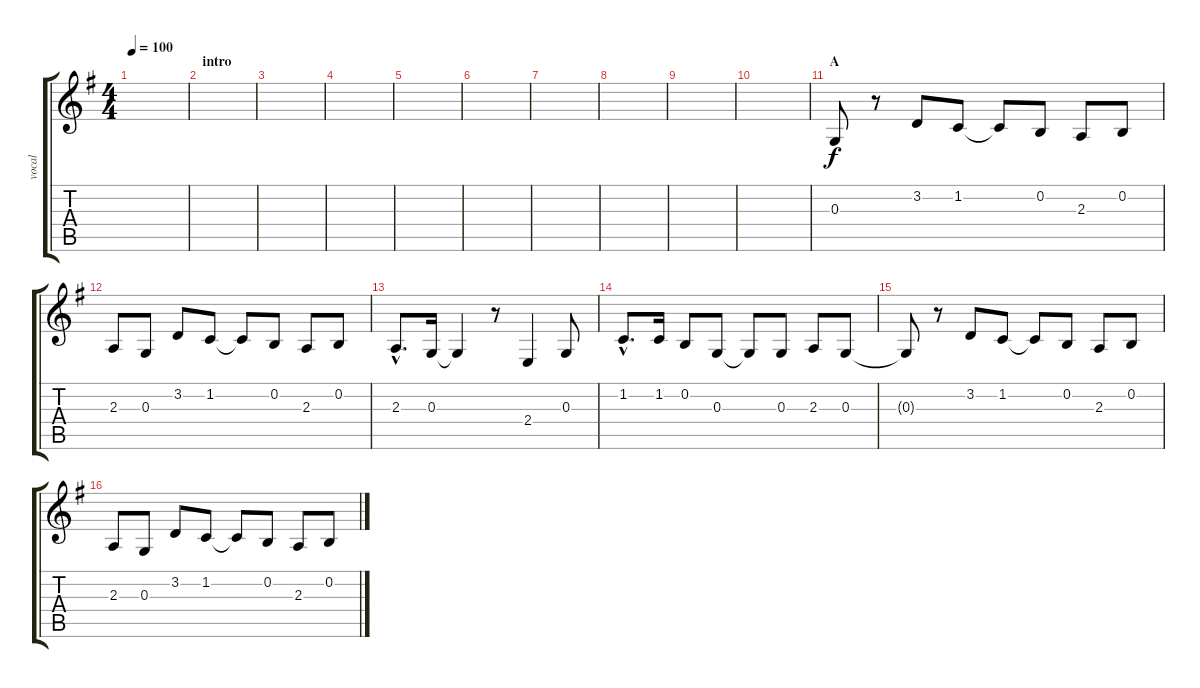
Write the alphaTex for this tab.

\track ("vocal" "vocal") {instrument flute}
\staff {score tabs}
\tuning (E4 B3 G3 D3 A2 E2) {hide}
\ts (4 4)
\tempo 100
\clef g2
\ks g
|
\section ("" "intro")
|
|
|
|
|
|
|
|
|
\section ("" "A")
0.3.8 r.8 3.2.8 1.2.8 1.2{t}.8 0.2.8 2.3.8 0.2.8 |
2.3.8 0.3.8 3.2.8 1.2.8 1.2{t}.8 0.2.8 2.3.8 0.2.8 |
2.3{hac}.8{d} 0.3.16 0.3{t}.4 r.8 2.4.4 0.3.8 |
1.2{hac}.8{d} 1.2.16 0.2.8 0.3.8 0.3{t}.8 0.3.8 2.3.8 0.3.8 |
0.3{t}.8 r.8 3.2.8 1.2.8 1.2{t}.8 0.2.8 2.3.8 0.2.8 |
2.3.8 0.3.8 3.2.8 1.2.8 1.2{t}.8 0.2.8 2.3.8 0.2.8
